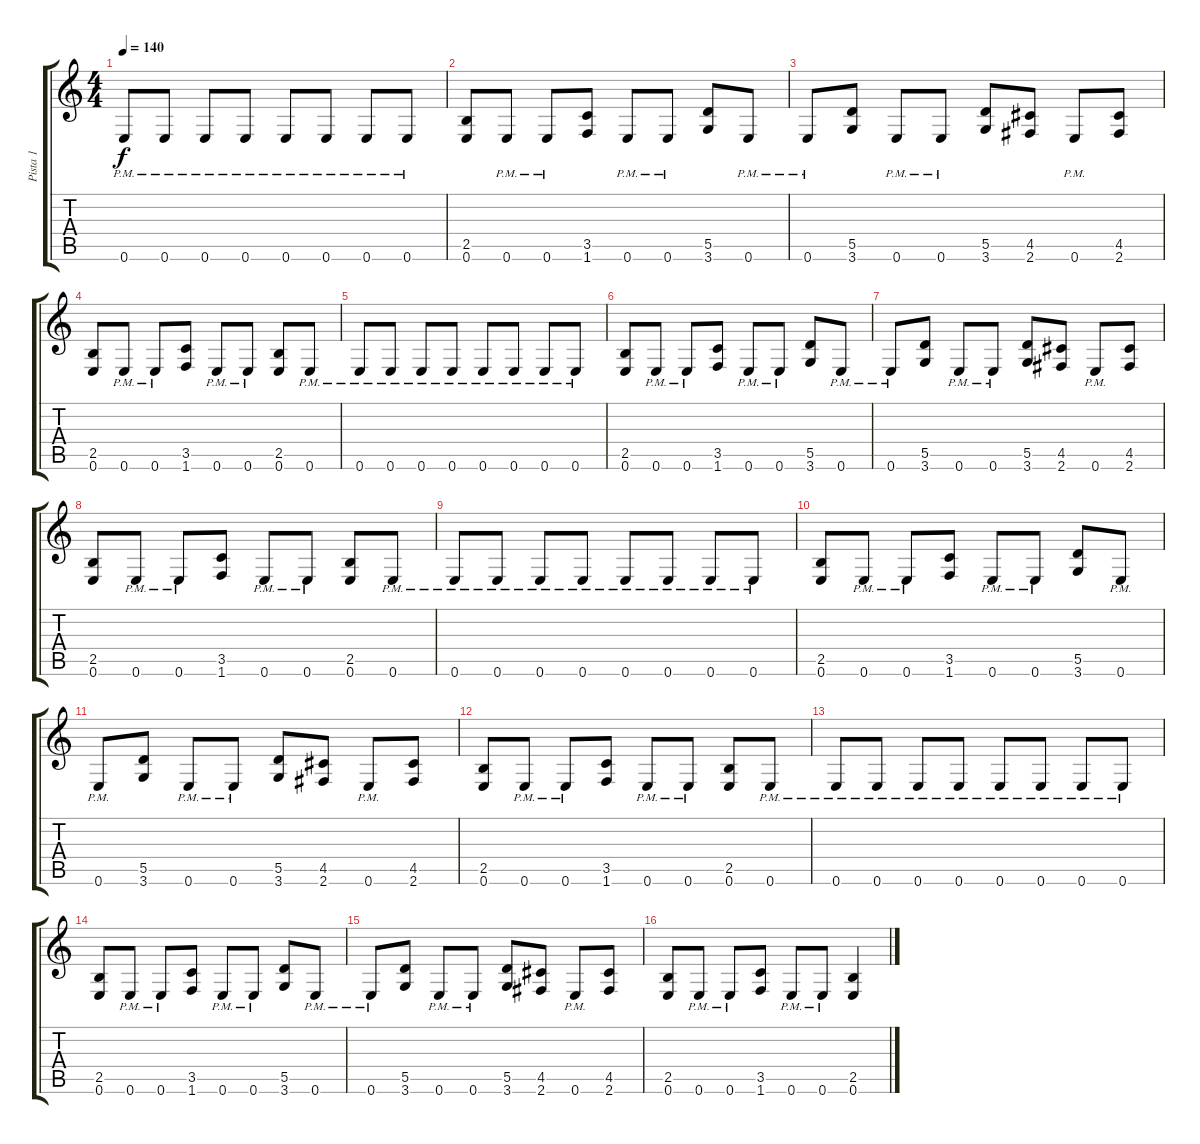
\track ("Pista 1" "Pista 1") {instrument distortionguitar}
\staff {score tabs}
\tuning (E4 B3 G3 D3 A2 E2) {hide}
\ts (4 4)
\tempo 140
\clef g2
\ks c
0.6{pm}.8{dy f} 0.6{pm}.8 0.6{pm}.8 0.6{pm}.8 0.6{pm}.8 0.6{pm}.8 0.6{pm}.8 0.6{pm}.8 |
(2.5 0.6).8 0.6{pm}.8 0.6{pm}.8 (3.5 1.6).8 0.6{pm}.8 0.6{pm}.8 (5.5 3.6).8 0.6{pm}.8 |
0.6{pm}.8 (5.5 3.6).8 0.6{pm}.8 0.6{pm}.8 (5.5 3.6).8 (4.5 2.6).8 0.6{pm}.8 (4.5 2.6).8 |
(2.5 0.6).8 0.6{pm}.8 0.6{pm}.8 (3.5 1.6).8 0.6{pm}.8 0.6{pm}.8 (2.5 0.6).8 0.6{pm}.8 |
0.6{pm}.8 0.6{pm}.8 0.6{pm}.8 0.6{pm}.8 0.6{pm}.8 0.6{pm}.8 0.6{pm}.8 0.6{pm}.8 |
(2.5 0.6).8 0.6{pm}.8 0.6{pm}.8 (3.5 1.6).8 0.6{pm}.8 0.6{pm}.8 (5.5 3.6).8 0.6{pm}.8 |
0.6{pm}.8 (5.5 3.6).8 0.6{pm}.8 0.6{pm}.8 (5.5 3.6).8 (4.5 2.6).8 0.6{pm}.8 (4.5 2.6).8 |
(2.5 0.6).8 0.6{pm}.8 0.6{pm}.8 (3.5 1.6).8 0.6{pm}.8 0.6{pm}.8 (2.5 0.6).8 0.6{pm}.8 |
0.6{pm}.8 0.6{pm}.8 0.6{pm}.8 0.6{pm}.8 0.6{pm}.8 0.6{pm}.8 0.6{pm}.8 0.6{pm}.8 |
(2.5 0.6).8 0.6{pm}.8 0.6{pm}.8 (3.5 1.6).8 0.6{pm}.8 0.6{pm}.8 (5.5 3.6).8 0.6{pm}.8 |
0.6{pm}.8 (5.5 3.6).8 0.6{pm}.8 0.6{pm}.8 (5.5 3.6).8 (4.5 2.6).8 0.6{pm}.8 (4.5 2.6).8 |
(2.5 0.6).8 0.6{pm}.8 0.6{pm}.8 (3.5 1.6).8 0.6{pm}.8 0.6{pm}.8 (2.5 0.6).8 0.6{pm}.8 |
0.6{pm}.8 0.6{pm}.8 0.6{pm}.8 0.6{pm}.8 0.6{pm}.8 0.6{pm}.8 0.6{pm}.8 0.6{pm}.8 |
(2.5 0.6).8 0.6{pm}.8 0.6{pm}.8 (3.5 1.6).8 0.6{pm}.8 0.6{pm}.8 (5.5 3.6).8 0.6{pm}.8 |
0.6{pm}.8 (5.5 3.6).8 0.6{pm}.8 0.6{pm}.8 (5.5 3.6).8 (4.5 2.6).8 0.6{pm}.8 (4.5 2.6).8 |
(2.5 0.6).8 0.6{pm}.8 0.6{pm}.8 (3.5 1.6).8 0.6{pm}.8 0.6{pm}.8 (2.5 0.6).4
